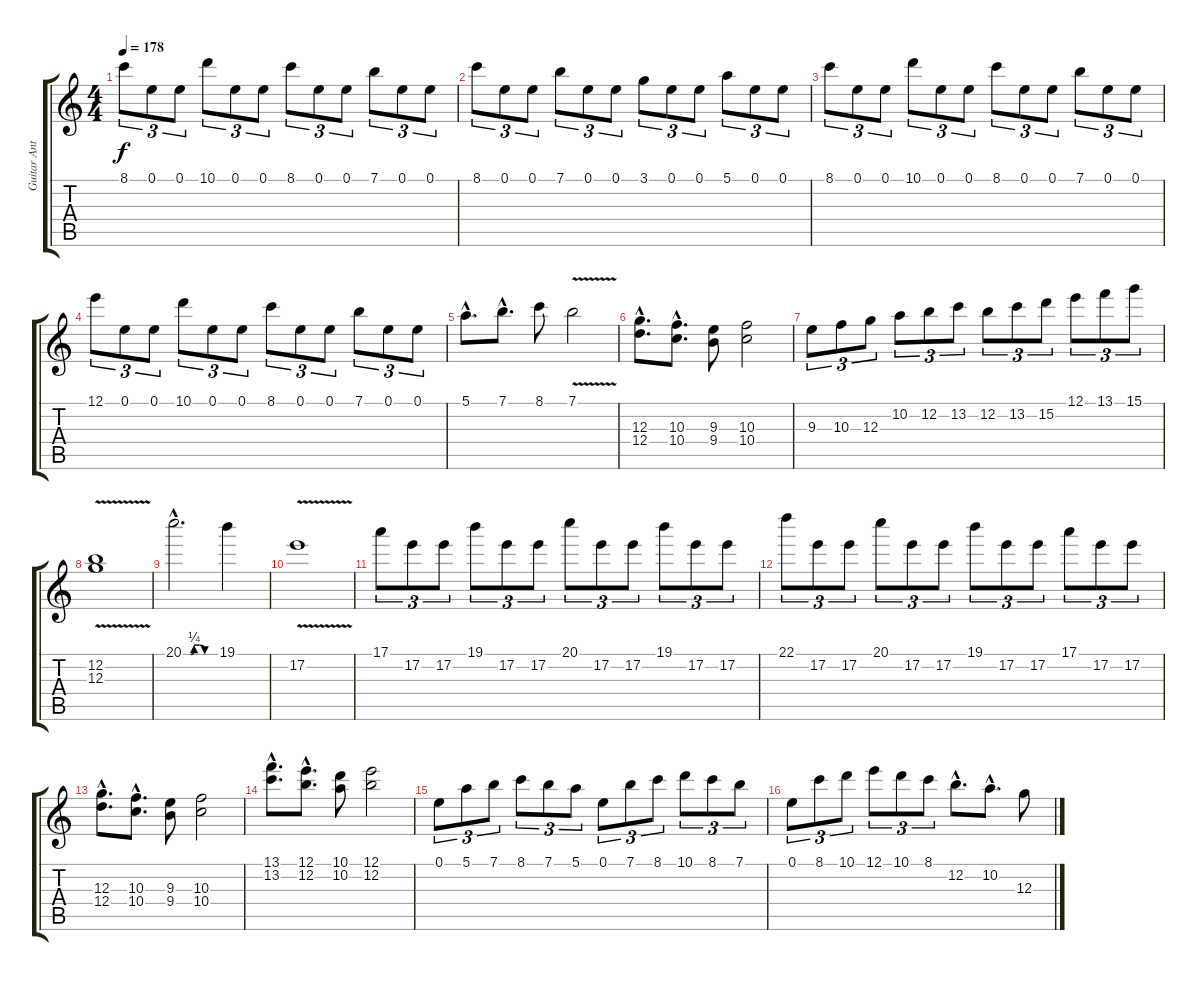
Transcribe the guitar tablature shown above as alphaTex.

\track ("Guitar Anton Blochin" "Guitar Ant") {instrument overdrivenguitar}
\staff {score tabs}
\tuning (E4 B3 G3 D3 A2 E2) {hide}
\ts (4 4)
\tempo 178
\clef g2
\ks c
8.1.8{tu (3 2) dy f} 0.1.8{tu (3 2)} 0.1.8{tu (3 2)} 10.1.8{tu (3 2)} 0.1.8{tu (3 2)} 0.1.8{tu (3 2)} 8.1.8{tu (3 2)} 0.1.8{tu (3 2)} 0.1.8{tu (3 2)} 7.1.8{tu (3 2)} 0.1.8{tu (3 2)} 0.1.8{tu (3 2)} |
8.1.8{tu (3 2)} 0.1.8{tu (3 2)} 0.1.8{tu (3 2)} 7.1.8{tu (3 2)} 0.1.8{tu (3 2)} 0.1.8{tu (3 2)} 3.1.8{tu (3 2)} 0.1.8{tu (3 2)} 0.1.8{tu (3 2)} 5.1.8{tu (3 2)} 0.1.8{tu (3 2)} 0.1.8{tu (3 2)} |
8.1.8{tu (3 2)} 0.1.8{tu (3 2)} 0.1.8{tu (3 2)} 10.1.8{tu (3 2)} 0.1.8{tu (3 2)} 0.1.8{tu (3 2)} 8.1.8{tu (3 2)} 0.1.8{tu (3 2)} 0.1.8{tu (3 2)} 7.1.8{tu (3 2)} 0.1.8{tu (3 2)} 0.1.8{tu (3 2)} |
12.1.8{tu (3 2)} 0.1.8{tu (3 2)} 0.1.8{tu (3 2)} 10.1.8{tu (3 2)} 0.1.8{tu (3 2)} 0.1.8{tu (3 2)} 8.1.8{tu (3 2)} 0.1.8{tu (3 2)} 0.1.8{tu (3 2)} 7.1.8{tu (3 2)} 0.1.8{tu (3 2)} 0.1.8{tu (3 2)} |
5.1{hac}.8{d} 7.1{hac}.8{d} 8.1.8 7.1{v}.2 |
(12.3{hac} 12.4{hac}).8{d} (10.3{hac} 10.4{hac}).8{d} (9.3 9.4).8 (10.3 10.4).2 |
9.3.8{tu (3 2)} 10.3.8{tu (3 2)} 12.3.8{tu (3 2)} 10.2.8{tu (3 2)} 12.2.8{tu (3 2)} 13.2.8{tu (3 2)} 12.2.8{tu (3 2)} 13.2.8{tu (3 2)} 15.2.8{tu (3 2)} 12.1.8{tu (3 2)} 13.1.8{tu (3 2)} 15.1.8{tu (3 2)} |
(12.2{v} 12.3{v}).1 |
20.1{be (custom 0 0 14 0 20 1 25 1 30 1 40 0 42 0 45 0 47 0 60 0) hac}.2{d} 19.1.4 |
17.2{v}.1 |
17.1.8{tu (3 2)} 17.2.8{tu (3 2)} 17.2.8{tu (3 2)} 19.1.8{tu (3 2)} 17.2.8{tu (3 2)} 17.2.8{tu (3 2)} 20.1.8{tu (3 2)} 17.2.8{tu (3 2)} 17.2.8{tu (3 2)} 19.1.8{tu (3 2)} 17.2.8{tu (3 2)} 17.2.8{tu (3 2)} |
22.1.8{tu (3 2)} 17.2.8{tu (3 2)} 17.2.8{tu (3 2)} 20.1.8{tu (3 2)} 17.2.8{tu (3 2)} 17.2.8{tu (3 2)} 19.1.8{tu (3 2)} 17.2.8{tu (3 2)} 17.2.8{tu (3 2)} 17.1.8{tu (3 2)} 17.2.8{tu (3 2)} 17.2.8{tu (3 2)} |
(12.3{hac} 12.4{hac}).8{d} (10.3{hac} 10.4{hac}).8{d} (9.3 9.4).8 (10.3 10.4).2 |
(13.1{hac} 13.2{hac}).8{d} (12.1{hac} 12.2{hac}).8{d} (10.1 10.2).8 (12.1 12.2).2 |
0.1.8{tu (3 2)} 5.1.8{tu (3 2)} 7.1.8{tu (3 2)} 8.1.8{tu (3 2)} 7.1.8{tu (3 2)} 5.1.8{tu (3 2)} 0.1.8{tu (3 2)} 7.1.8{tu (3 2)} 8.1.8{tu (3 2)} 10.1.8{tu (3 2)} 8.1.8{tu (3 2)} 7.1.8{tu (3 2)} |
0.1.8{tu (3 2)} 8.1.8{tu (3 2)} 10.1.8{tu (3 2)} 12.1.8{tu (3 2)} 10.1.8{tu (3 2)} 8.1.8{tu (3 2)} 12.2{hac}.8{d} 10.2{hac}.8{d} 12.3.8
